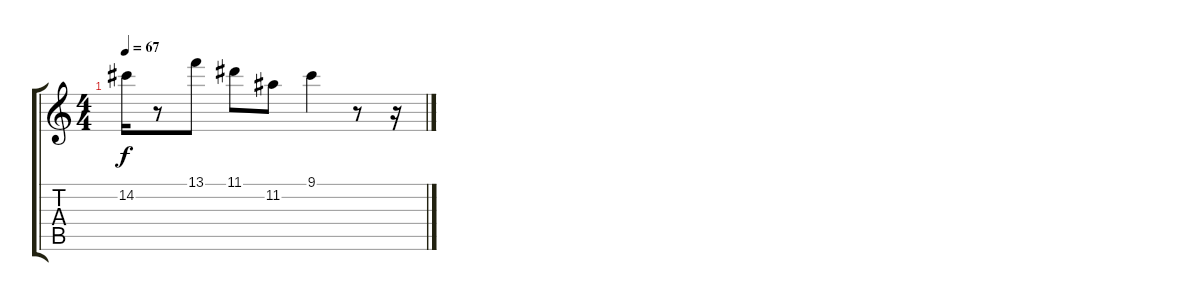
\track "" {instrument overdrivenguitar}
\staff {score tabs}
\tuning (E4 B3 G3 D3 A2 E2) {hide}
\ts (4 4)
\tempo 67
\clef g2
\ks c
14.2{t}.16{dy f} r.8 13.1.8 11.1.8 11.2.8 9.1.4 r.8 r.16
